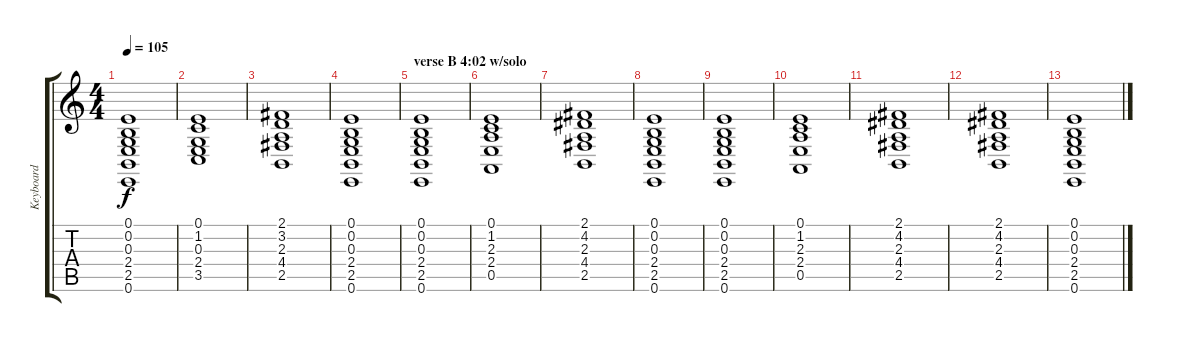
\track ("Keyboard" "Keyboard") {instrument stringensemble1}
\staff {score tabs}
\tuning (E4 B3 G3 D3 A2 E2) {hide}
\ts (4 4)
\tempo 105
\clef g2
\ks c
(0.1 0.2 0.3 2.4 2.5 0.6).1{dy f} |
(0.1 1.2 0.3 2.4 3.5).1 |
(2.1 3.2 2.3 4.4 2.5).1 |
(0.1 0.2 0.3 2.4 2.5 0.6).1 |
\section ("" "verse B 4:02 w/solo")
(0.1 0.2 0.3 2.4 2.5 0.6).1 |
(0.1 1.2 2.3 2.4 0.5).1 |
(2.1 4.2 2.3 4.4 2.5).1 |
(0.1 0.2 0.3 2.4 2.5 0.6).1 |
(0.1 0.2 0.3 2.4 2.5 0.6).1 |
(0.1 1.2 2.3 2.4 0.5).1 |
(2.1 4.2 2.3 4.4 2.5).1 |
(2.1 4.2 2.3 4.4 2.5).1 |
(0.1 0.2 0.3 2.4 2.5 0.6).1
